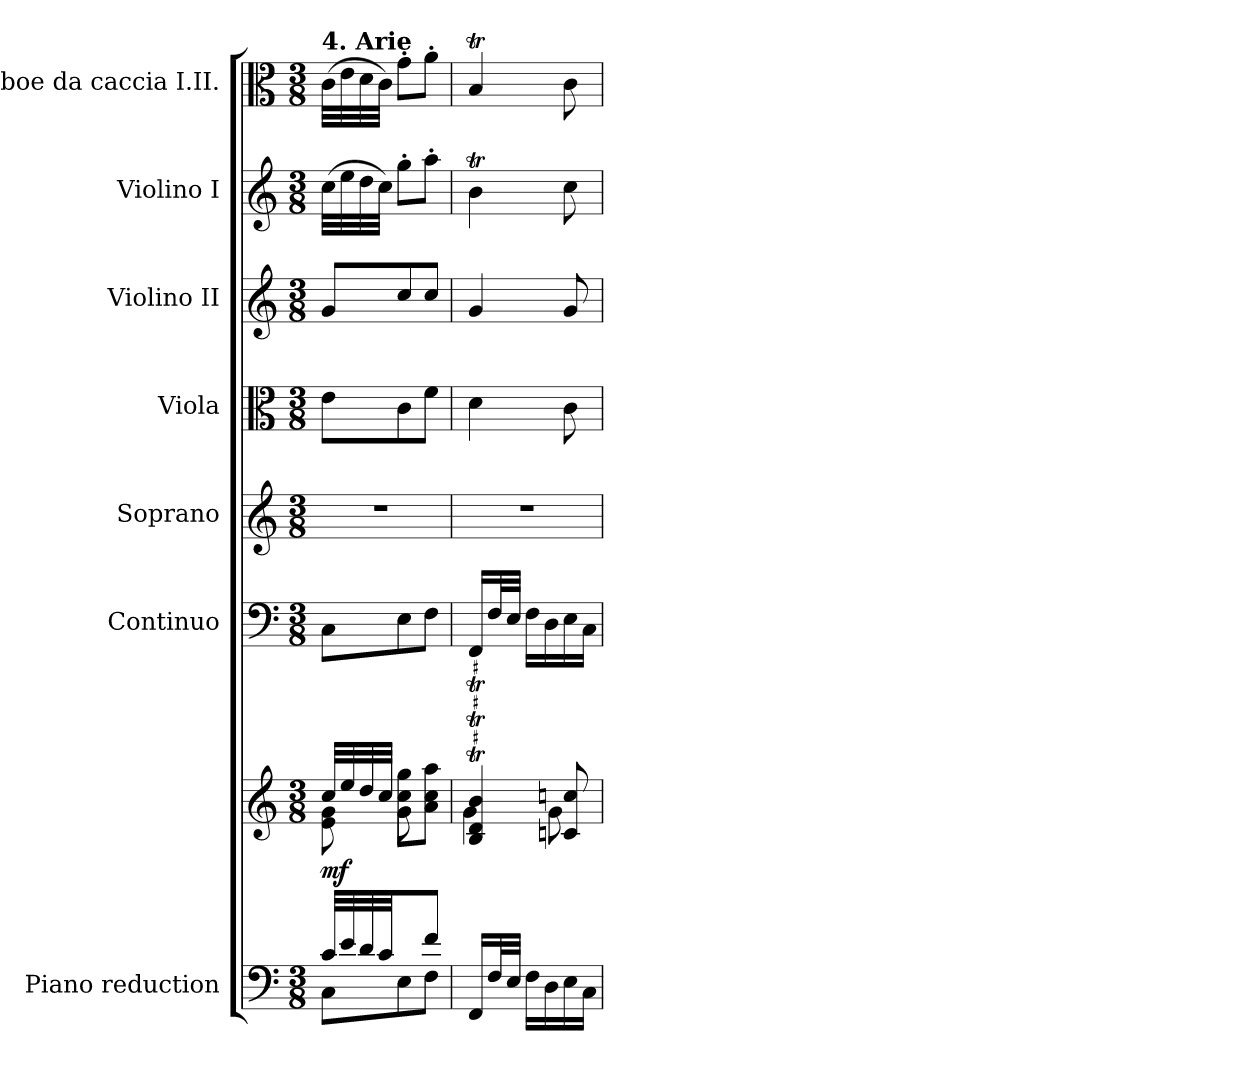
**kern	**kern	**dynam	**kern	**kern	**kern	**kern	**kern	**kern
*part7	*part7	*part7	*part6	*part5	*part4	*part3	*part2	*part1
*staff8	*staff7	*staff7/8	*staff6	*staff5	*staff4	*staff3	*staff2	*staff1
*I"Piano reduction	*	*	*I"Continuo	*I"Soprano	*I"Viola	*I"Violino II	*I"Violino I	*I"Oboe da caccia I.II.
*I'Pno	*	*	*	*	*I'Vla	*I'Vln	*I'Vln	*I'Ob
*stria5	*stria5	*	*	*	*	*	*	*
*clefF4	*clefG2	*	*clefF4	*clefG2	*clefC3	*clefG2	*clefG2	*clefC3
*k[]	*k[]	*	*k[]	*k[]	*k[]	*k[]	*k[]	*k[]
*M3/8	*M3/8	*	*M3/8	*M3/8	*M3/8	*M3/8	*M3/8	*M3/8
=1	=1	=1	=1	=1	=1	=1	=1	=1
*^	*^	*	*	*	*	*	*	*
*	*	*	*^	*	*	*	*	*	*	*
!	!	!	!	!	!	!	!	!	!	!	!LO:TX:a:B:t=4. Arie
!	!	!	!	!	!LO:DY:b	!	!	!	!	!	!
32c/LLL	8C\L	32cc/LLL	8e\ 8g\	8ryy	mf	8C\L	4.r	8e\L	8g/L	(32cc\LLL	(32c\LLL
32e/	.	32ee/	.	.	.	.	.	.	.	32ee\	32e\
32d/	.	32dd/	.	.	.	.	.	.	.	32dd\	32d\
32c/JJJ	.	32cc/JJJ	.	.	.	.	.	.	.	32cc\JJJ)	32c\JJJ)
8ryy	8E\	8g\ 8cc\ 8gg\L	8ryy	8g\L	.	8E\	.	8c\	8cc/	8gg'\L	8g'\L
8f/J	8F\J	8a\ 8cc\ 8aa\J	8ryy	8ryy	.	8F\J	.	8f\J	8cc/J	8aa'\J	8a'\J
*v	*v	*	*	*	*	*	*	*	*	*	*
*	*	*v	*v	*	*	*	*	*	*	*
=2	=2	=2	=2	=2	=2	=2	=2	=2	=2
16FF/LL	4B/T 4d/T 4b/T	4g\	.	16FF/LL	4.r	4d\	4g/	4bt\	4Bt/
32F/L	.	.	.	32F/L	.	.	.	.	.
32E/JJJ	.	.	.	32E/JJJ	.	.	.	.	.
16F\LL	.	.	.	16F\LL	.	.	.	.	.
16D\	.	.	.	16D\	.	.	.	.	.
16E\	8c/ 8cc/	8g\	.	16E\	.	8c\	8g/	8cc\	8c\
16C\JJ	.	.	.	16C\JJ	.	.	.	.	.
*	*v	*v	*	*	*	*	*	*	*
=	=	=	=	=	=	=	=	=
*-	*-	*-	*-	*-	*-	*-	*-	*-
